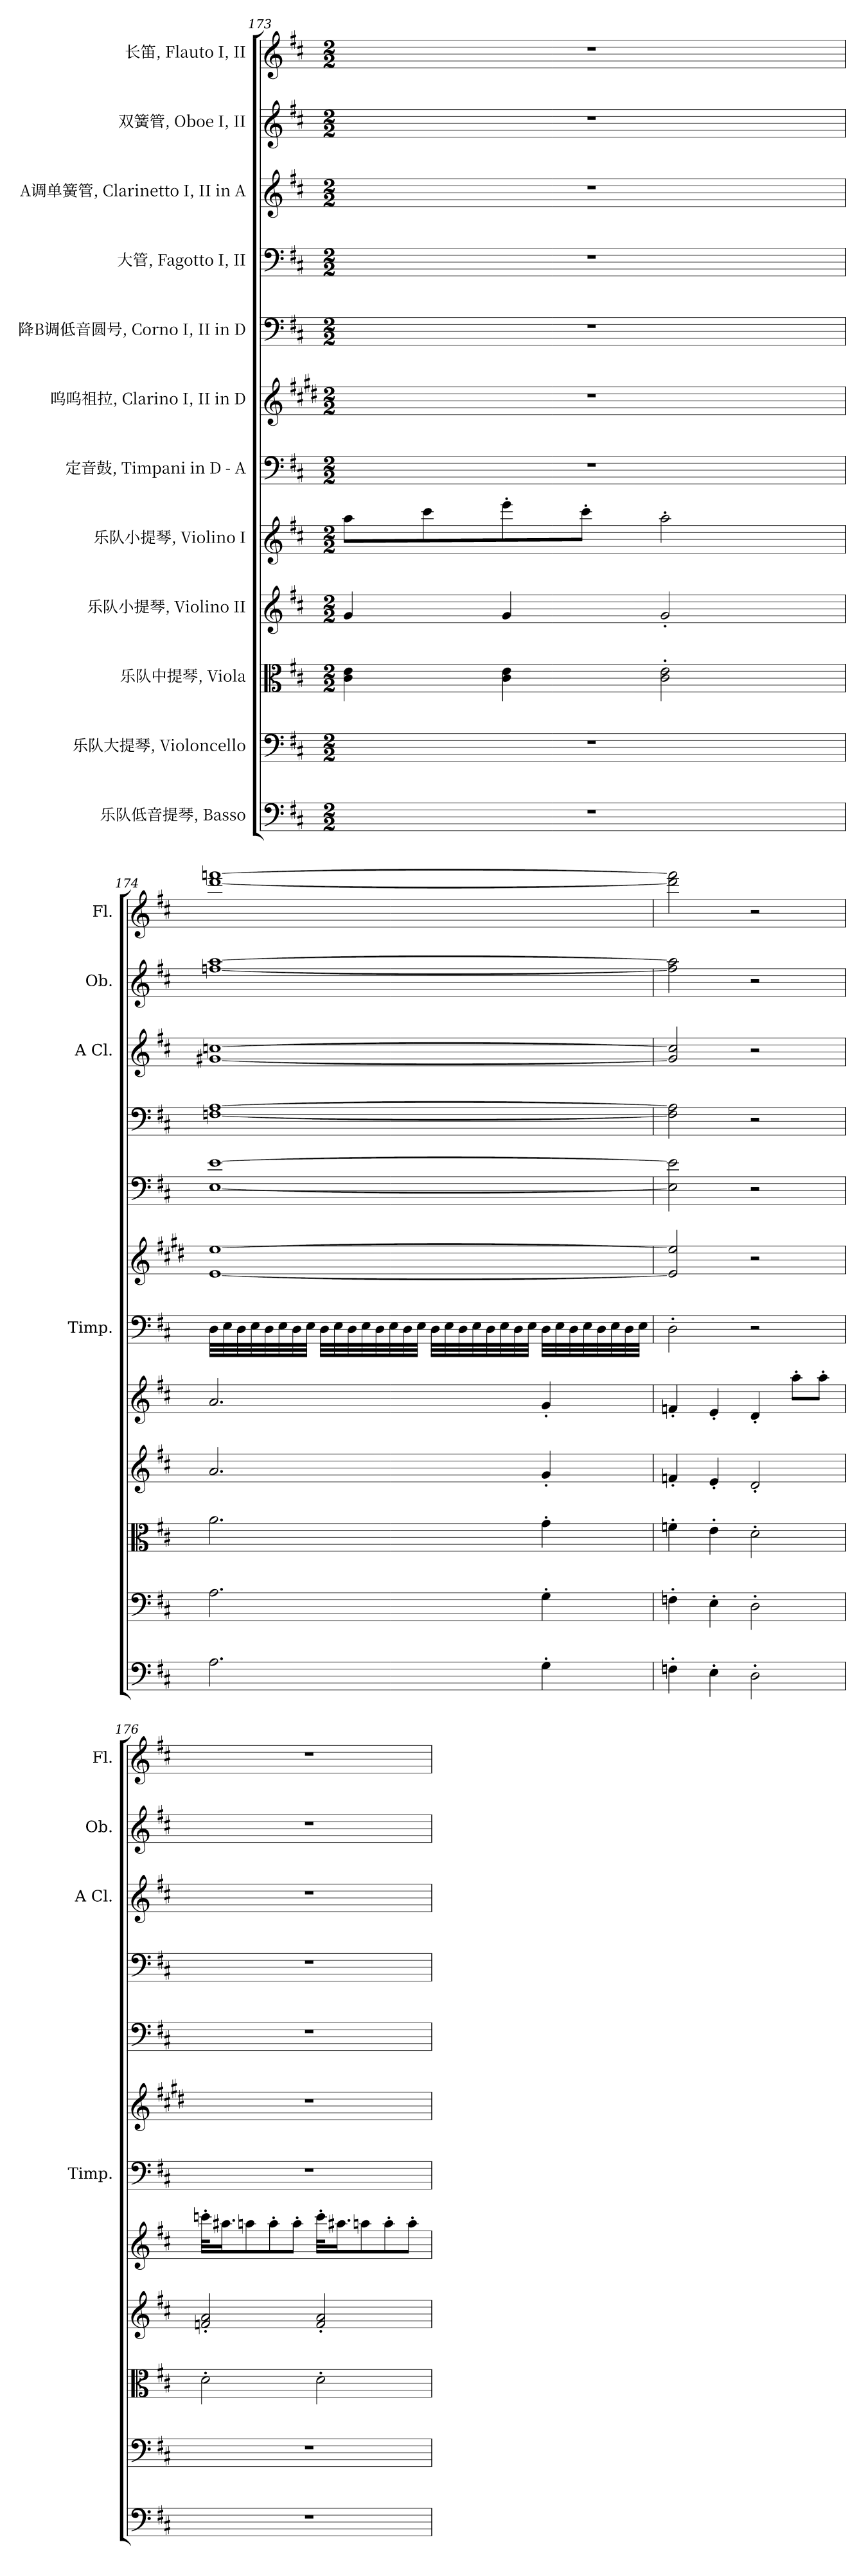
**kern	**kern	**kern	**kern	**kern	**kern	**kern	**kern	**kern	**kern	**kern	**kern
*part12	*part11	*part10	*part9	*part8	*part7	*part6	*part5	*part4	*part3	*part2	*part1
*staff12	*staff11	*staff10	*staff9	*staff8	*staff7	*staff6	*staff5	*staff4	*staff3	*staff2	*staff1
*I"乐队低音提琴, Basso	*I"乐队大提琴, Violoncello	*I"乐队中提琴, Viola	*I"乐队小提琴, Violino II	*I"乐队小提琴, Violino I	*I"定音鼓, Timpani in D - A	*I"呜呜祖拉, Clarino I, II in D	*I"降B调低音圆号, Corno I, II in D	*I"大管, Fagotto I, II	*I"A调单簧管, Clarinetto I, II in A	*I"双簧管, Oboe I, II	*I"长笛, Flauto I, II
*	*	*	*	*	*I'Timp.	*	*	*	*I'A Cl.	*I'Ob.	*I'Fl.
*clefF4	*clefF4	*clefC3	*clefG2	*clefG2	*clefF4	*clefG2	*clefF4	*clefF4	*clefG2	*clefG2	*clefG2
*ITrd7c12	*	*	*	*	*	*ITrd1c2	*ITrd1c2	*	*ITrd2c3	*	*
*k[f#c#]	*k[f#c#]	*k[f#c#]	*k[f#c#]	*k[f#c#]	*k[f#c#]	*k[f#c#]	*k[]	*k[f#c#]	*k[f#c#g#d#a#]	*k[f#c#]	*k[f#c#]
*M2/2	*M2/2	*M2/2	*M2/2	*M2/2	*M2/2	*M2/2	*M2/2	*M2/2	*M2/2	*M2/2	*M2/2
=173	=173	=173	=173	=173	=173	=173	=173	=173	=173	=173	=173
1r	1r	4c#\ 4e\	4g/	8aa\L	1r	1r	1r	1r	1r	1r	1r
.	.	.	.	8ccc#\	.	.	.	.	.	.	.
.	.	4c#\ 4e\	4g/	8eee'\	.	.	.	.	.	.	.
.	.	.	.	8ccc#'\J	.	.	.	.	.	.	.
.	.	2c#\' 2e\'	2g'/	2aa'\	.	.	.	.	.	.	.
!!LO:PB:g=z
=174	=174	=174	=174	=174	=174	=174	=174	=174	=174	=174	=174
2.AA\	2.A\	2.a\	2.a/	2.a/	32D\LLL	[1d [1dd	[1D [1d	[1Fn [1A	[1e#X [1an	[1ffn [1aa	[1ddd [1fffn
.	.	.	.	.	32E\	.	.	.	.	.	.
.	.	.	.	.	32D\	.	.	.	.	.	.
.	.	.	.	.	32E\	.	.	.	.	.	.
.	.	.	.	.	32D\	.	.	.	.	.	.
.	.	.	.	.	32E\	.	.	.	.	.	.
.	.	.	.	.	32D\	.	.	.	.	.	.
.	.	.	.	.	32E\JJJ	.	.	.	.	.	.
.	.	.	.	.	32D\LLL	.	.	.	.	.	.
.	.	.	.	.	32E\	.	.	.	.	.	.
.	.	.	.	.	32D\	.	.	.	.	.	.
.	.	.	.	.	32E\	.	.	.	.	.	.
.	.	.	.	.	32D\	.	.	.	.	.	.
.	.	.	.	.	32E\	.	.	.	.	.	.
.	.	.	.	.	32D\	.	.	.	.	.	.
.	.	.	.	.	32E\JJJ	.	.	.	.	.	.
.	.	.	.	.	32D\LLL	.	.	.	.	.	.
.	.	.	.	.	32E\	.	.	.	.	.	.
.	.	.	.	.	32D\	.	.	.	.	.	.
.	.	.	.	.	32E\	.	.	.	.	.	.
.	.	.	.	.	32D\	.	.	.	.	.	.
.	.	.	.	.	32E\	.	.	.	.	.	.
.	.	.	.	.	32D\	.	.	.	.	.	.
.	.	.	.	.	32E\JJJ	.	.	.	.	.	.
4GG'\	4G'\	4g'\	4g'/	4g'/	32D\LLL	.	.	.	.	.	.
.	.	.	.	.	32E\	.	.	.	.	.	.
.	.	.	.	.	32D\	.	.	.	.	.	.
.	.	.	.	.	32E\	.	.	.	.	.	.
.	.	.	.	.	32D\	.	.	.	.	.	.
.	.	.	.	.	32E\	.	.	.	.	.	.
.	.	.	.	.	32D\	.	.	.	.	.	.
.	.	.	.	.	32E\JJJ	.	.	.	.	.	.
=175	=175	=175	=175	=175	=175	=175	=175	=175	=175	=175	=175
4FFn'\	4Fn'\	4fn'\	4fn'/	4fn'/	2D'\	2d/] 2dd/]	2D\] 2d\]	2F\] 2A\]	2e#/] 2a/]	2ff\] 2aa\]	2ddd\] 2fff\]
4EE'\	4E'\	4e'\	4e'/	4e'/	.	.	.	.	.	.	.
2DD'\	2D'\	2d'\	2d'/	4d'/	2r	2r	2r	2r	2r	2r	2r
.	.	.	.	8aa'\L	.	.	.	.	.	.	.
.	.	.	.	8aa'\J	.	.	.	.	.	.	.
!!LO:PB:g=z
=176	=176	=176	=176	=176	=176	=176	=176	=176	=176	=176	=176
1r	1r	2d'\	2fn/' 2a/'	32cccn'\KLL	1r	1r	1r	1r	1r	1r	1r
.	.	.	.	16.aa#X\J	.	.	.	.	.	.	.
.	.	.	.	8aan\	.	.	.	.	.	.	.
.	.	.	.	8aa'\	.	.	.	.	.	.	.
.	.	.	.	8aa'\J	.	.	.	.	.	.	.
.	.	2d'\	2f/' 2a/'	32ccc'\KLL	.	.	.	.	.	.	.
.	.	.	.	16.aa#X\J	.	.	.	.	.	.	.
.	.	.	.	8aan\	.	.	.	.	.	.	.
.	.	.	.	8aa'\	.	.	.	.	.	.	.
.	.	.	.	8aa'\J	.	.	.	.	.	.	.
=	=	=	=	=	=	=	=	=	=	=	=
*-	*-	*-	*-	*-	*-	*-	*-	*-	*-	*-	*-
